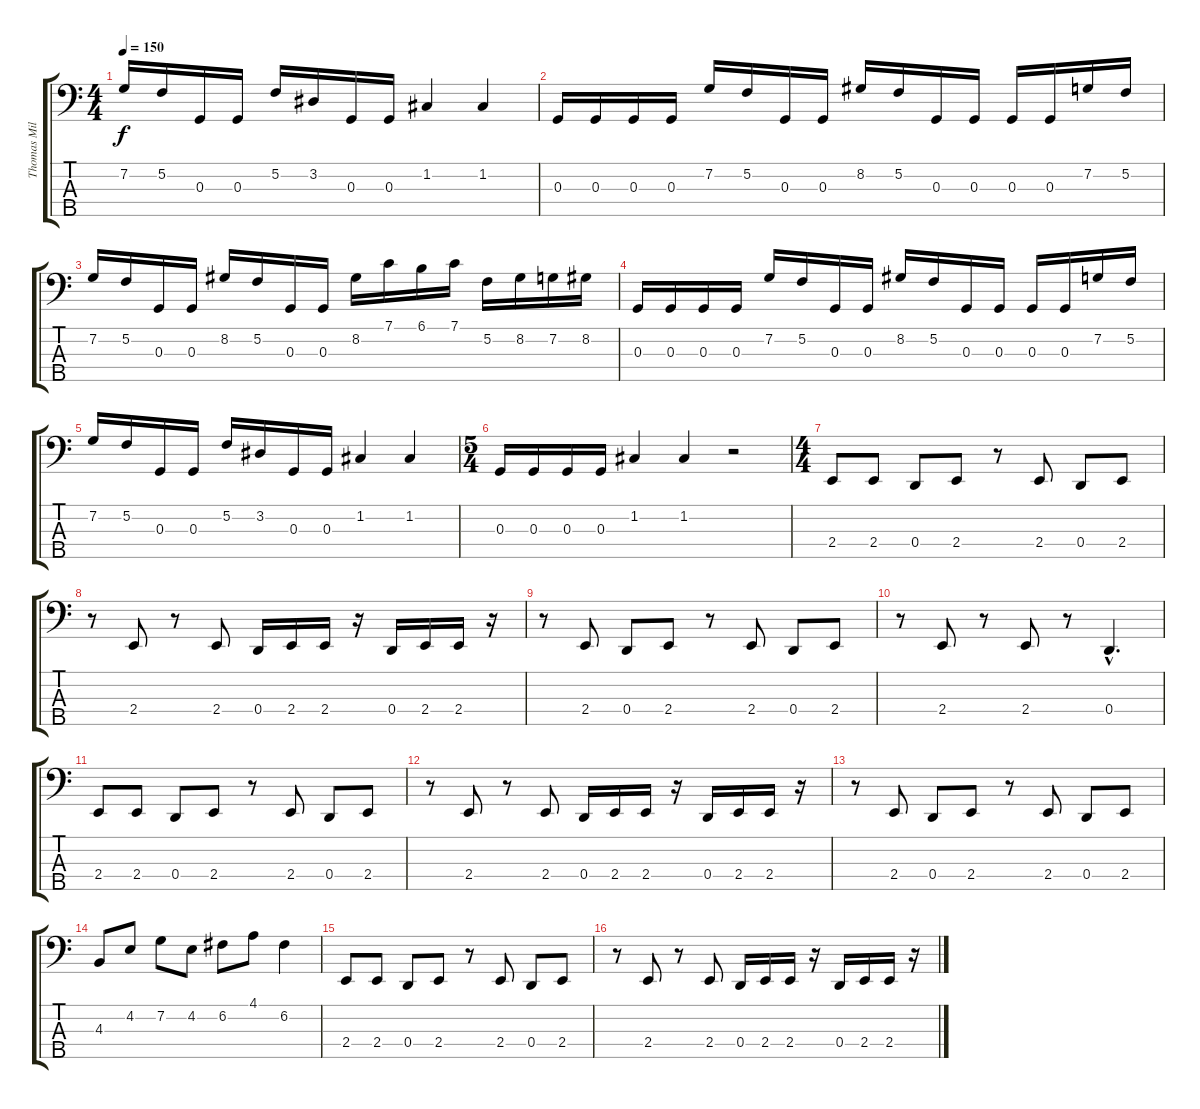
\track ("Thomas Miller" "Thomas Mil") {instrument electricbassfinger}
\staff {score tabs}
\tuning (F2 C2 G1 D1 A0) {hide}
\ts (4 4)
\tempo 150
\clef f4
\ks c
7.2.16{dy f} 5.2.16 0.3.16 0.3.16 5.2.16 3.2.16 0.3.16 0.3.16 1.2.4 1.2.4 |
0.3.16{volume 16 balance 8} 0.3.16 0.3.16 0.3.16 7.2.16 5.2.16 0.3.16 0.3.16 8.2.16 5.2.16 0.3.16 0.3.16 0.3.16 0.3.16 7.2.16 5.2.16 |
7.2.16 5.2.16 0.3.16 0.3.16 8.2.16 5.2.16 0.3.16 0.3.16 8.2.16 7.1.16 6.1.16 7.1.16 5.2.16 8.2.16 7.2.16 8.2.16 |
0.3.16{volume 16 balance 8} 0.3.16 0.3.16 0.3.16 7.2.16 5.2.16 0.3.16 0.3.16 8.2.16 5.2.16 0.3.16 0.3.16 0.3.16 0.3.16 7.2.16 5.2.16 |
7.2.16 5.2.16 0.3.16 0.3.16 5.2.16 3.2.16 0.3.16 0.3.16 1.2.4 1.2.4 |
\ts (5 4)
0.3.16 0.3.16 0.3.16 0.3.16 1.2.4 1.2.4 r.2 |
\ts (4 4)
2.4.8 2.4.8 0.4.8 2.4.8 r.8 2.4.8 0.4.8 2.4.8 |
r.8 2.4.8 r.8 2.4.8 0.4.16 2.4.16 2.4.16 r.16 0.4.16 2.4.16 2.4.16 r.16 |
r.8 2.4.8 0.4.8 2.4.8 r.8 2.4.8 0.4.8 2.4.8 |
r.8 2.4.8 r.8 2.4.8 r.8 0.4{hac}.4{d} |
2.4.8 2.4.8 0.4.8 2.4.8 r.8 2.4.8 0.4.8 2.4.8 |
r.8 2.4.8 r.8 2.4.8 0.4.16 2.4.16 2.4.16 r.16 0.4.16 2.4.16 2.4.16 r.16 |
r.8 2.4.8 0.4.8 2.4.8 r.8 2.4.8 0.4.8 2.4.8 |
4.3.8 4.2.8 7.2.8 4.2.8 6.2.8 4.1.8 6.2.4 |
2.4.8 2.4.8 0.4.8 2.4.8 r.8 2.4.8 0.4.8 2.4.8 |
r.8 2.4.8 r.8 2.4.8 0.4.16 2.4.16 2.4.16 r.16 0.4.16 2.4.16 2.4.16 r.16
